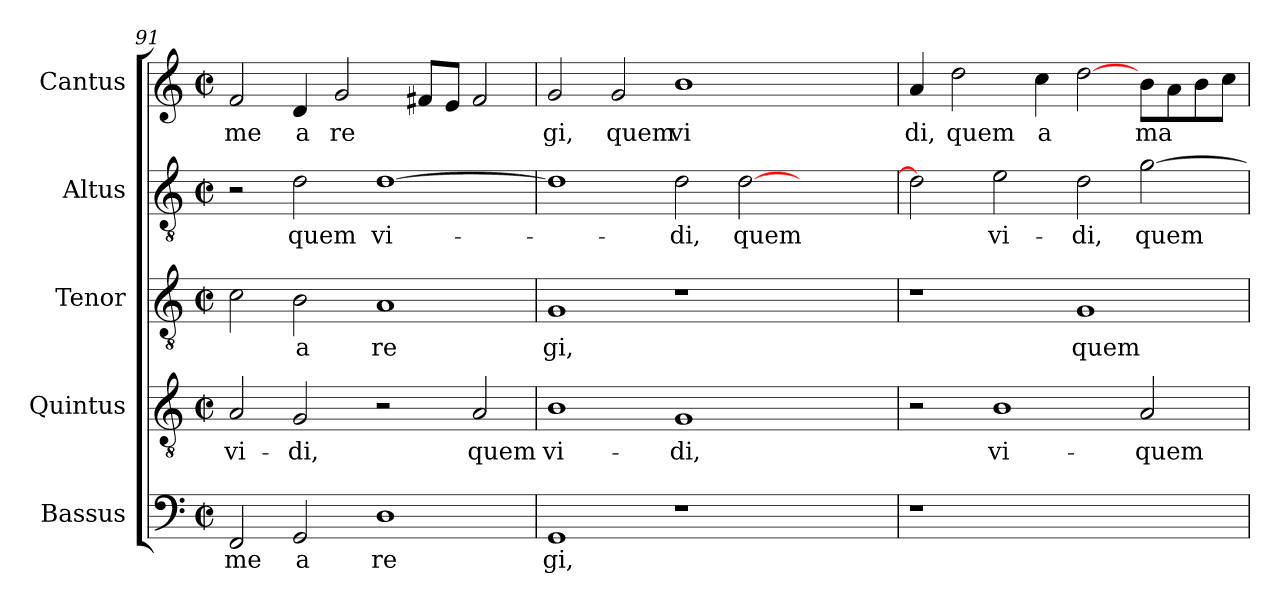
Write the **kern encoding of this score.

**kern	**text	**kern	**text	**kern	**text	**kern	**text	**kern	**text
*part5	*part5	*part4	*part4	*part3	*part3	*part2	*part2	*part1	*part1
*staff5	*staff5	*staff4	*staff4	*staff3	*staff3	*staff2	*staff2	*staff1	*staff1
*I"Bassus	*	*I"Quintus	*	*I"Tenor	*	*I"Altus	*	*I"Cantus	*
*clefF4	*	*clefGv2	*	*clefGv2	*	*clefGv2	*	*clefG2	*
*	*	*	*	*k[]	*	*	*	*k[]	*
*	*	*	*	*C:	*	*	*	*C:	*
*M2/2	*	*M2/2	*	*M2/2	*	*M2/2	*	*M2/2	*
*met(c|)	*	*met(c|)	*	*met(c|)	*	*met(c|)	*	*met(c|)	*
=91	=91	=91	=91	=91	=91	=91	=91	=91	=91
!	!LO:LY:b:cj	!	!LO:LY:b:cj	!	!	!	!	!	!LO:LY:b:cj
2FF/	me	2A/	vi-	2c\	.	2r	.	2f/	me
!	!LO:LY:b:cj	!	!LO:LY:b:cj	!	!LO:LY:b:cj	!	!LO:LY:b:cj	!	!LO:LY:b:cj
2GG/	a	2G/	-di,	2B\	a	2d\	quem	4d/	a
!	!	!	!	!	!	!	!	!	!LO:LY:b:cj
.	.	.	.	.	.	.	.	2g/	re
!	!LO:LY:b:cj	!	!	!	!LO:LY:b:cj	!	!LO:LY:b:cj	!	!
1D	re	2r	.	1A	re	[>1d	vi-	.	.
.	.	.	.	.	.	.	.	8f#X/L	.
.	.	.	.	.	.	.	.	8e/J	.
!	!	!	!LO:LY:b:cj	!	!	!	!	!	!
.	.	2A/	quem	.	.	.	.	2f#/	.
=92	=92	=92	=92	=92	=92	=92	=92	=92	=92
!	!LO:LY:b:cj	!	!LO:LY:b:cj	!	!LO:LY:b:cj	!	!	!	!LO:LY:b:cj
1GG	gi,	1B	vi-	1G	gi,	1d]	.	2g/	gi,
!	!	!	!	!	!	!	!	!	!LO:LY:b:cj
.	.	.	.	.	.	.	.	2g/	quem
!LO:N:vis=1	!	!	!LO:LY:b:cj	!LO:N:vis=1	!	!	!LO:LY:b:cj	!	!LO:LY:b:cj
0r	.	1G	-di,	0r	.	2d\	-di,	1b	vi
!	!	!	!	!	!	!	!LO:LY:b	!	!
.	.	.	.	.	.	[>2d\	quem	.	.
.	.	1ryy	.	.	.	1ryy	.	1ryy	.
=93	=93	=93	=93	=93	=93	=93	=93	=93	=93
!	!	!	!	!	!	!	!	!	!LO:LY:b:cj
1r	.	2r	.	1r	.	2d\]	.	4a/	di,
!	!	!	!	!	!	!	!	!	!LO:LY:b:cj
.	.	.	.	.	.	.	.	2dd\	quem
!	!	!	!LO:LY:b:cj	!	!	!	!LO:LY:b:cj	!	!
.	.	1B	vi-	.	.	2e\	vi-	.	.
!	!	!	!	!	!	!	!	!	!LO:LY:b:cj
.	.	.	.	.	.	.	.	4cc\	a
!	!	!	!	!	!LO:LY:b:cj	!	!LO:LY:b:cj	!	!
1ryy	.	.	.	1G	quem	2d\	-di,	[>2dd\	.
!	!	!	!LO:LY:b:cj	!	!	!	!LO:LY:b	!	!LO:LY:b
.	.	2A/	quem	.	.	[>2g\	quem	8b\L	ma
.	.	.	.	.	.	.	.	8a\	.
.	.	.	.	.	.	.	.	8b\	.
.	.	.	.	.	.	.	.	8cc\J	.
=	=	=	=	=	=	=	=	=	=
*-	*-	*-	*-	*-	*-	*-	*-	*-	*-
